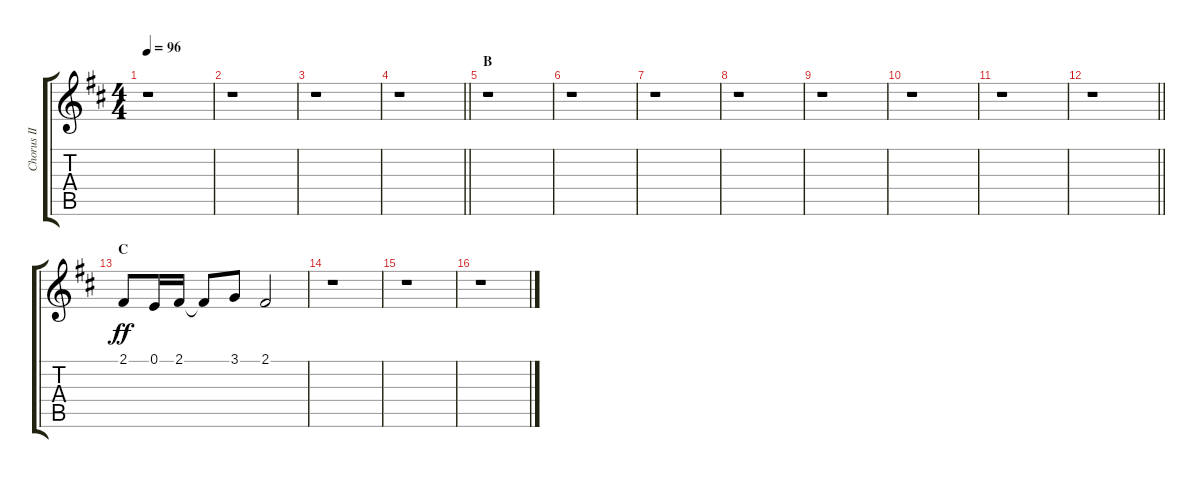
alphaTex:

\track ("Chorus II" "Chorus II") {instrument voiceoohs}
\staff {score tabs}
\tuning (E4 B3 G3 D3 A2 E2) {hide}
\ts (4 4)
\tempo 96
\clef g2
\ks d
r.1{dy ff} |
r.1 |
r.1 |
\barLineRight lightlight
r.1 |
\section ("" "B")
r.1 |
r.1 |
r.1 |
r.1 |
r.1 |
r.1 |
r.1 |
\barLineRight lightlight
r.1 |
\section ("" "C")
2.1.8 0.1.16 2.1.16 2.1{t}.8 3.1.8 2.1.2 |
r.1 |
r.1 |
r.1
